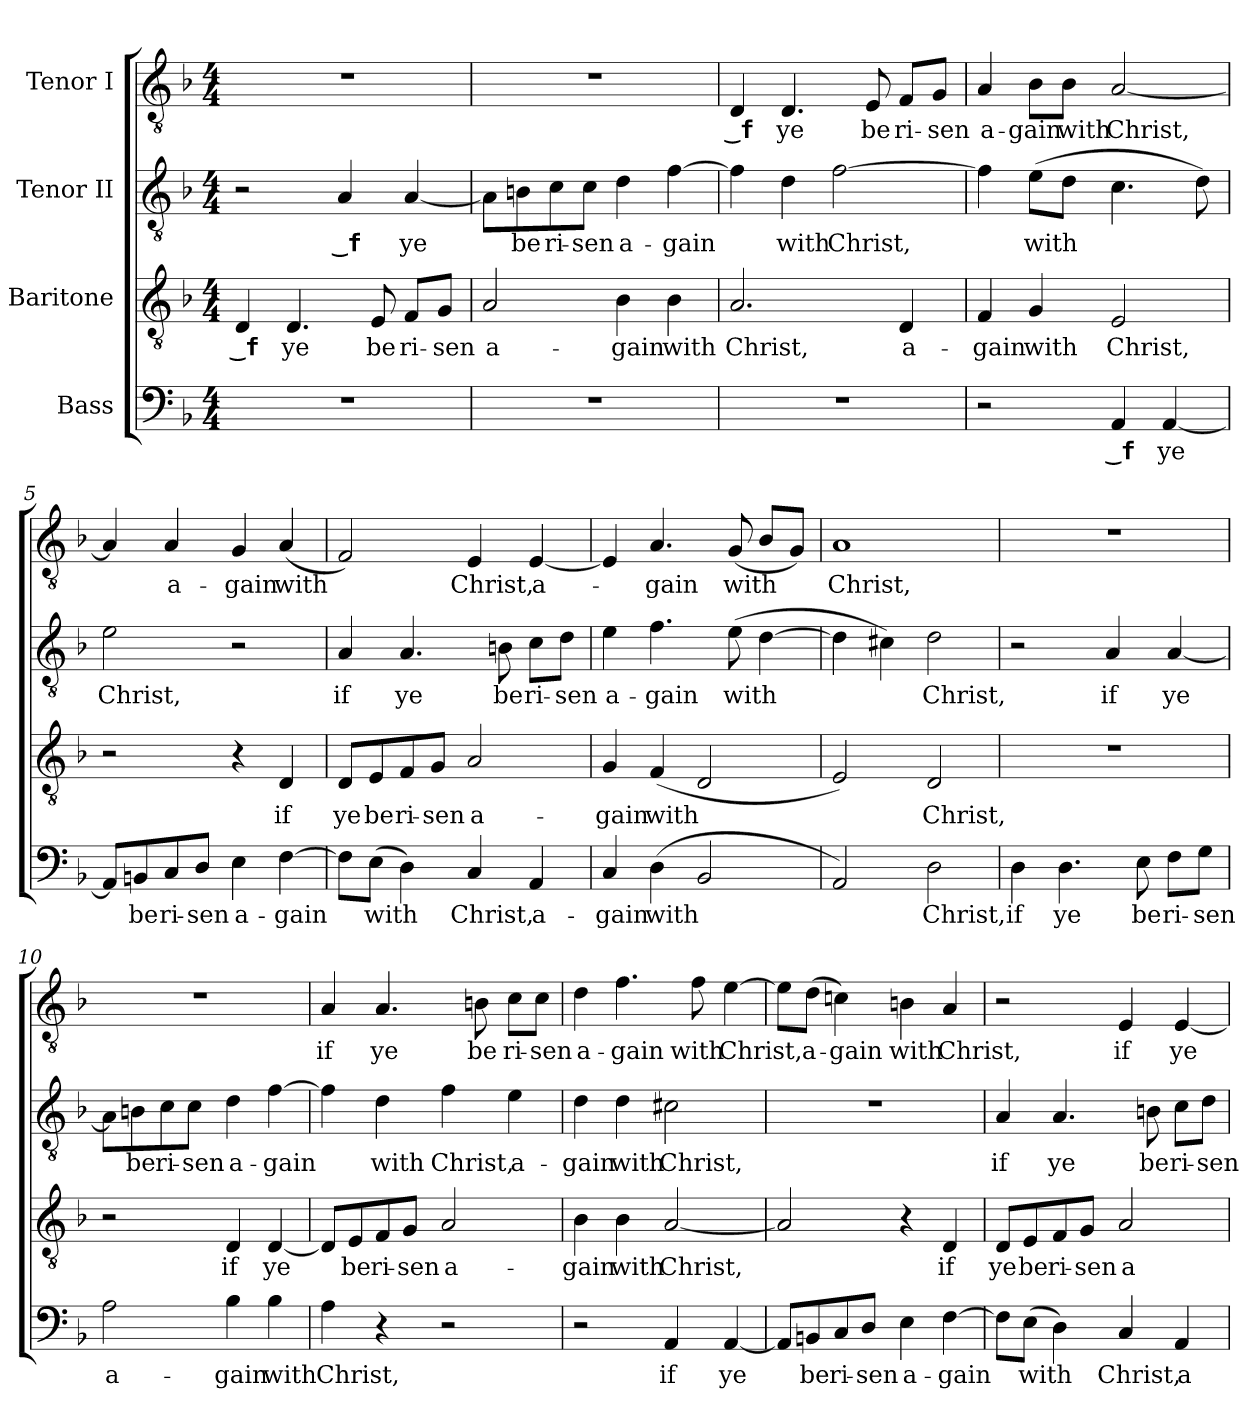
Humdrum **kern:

**kern	**text	**kern	**text	**kern	**text	**kern	**text
*part4	*part4	*part3	*part3	*part2	*part2	*part1	*part1
*staff4	*staff4	*staff3	*staff3	*staff2	*staff2	*staff1	*staff1
*I"Bass	*	*I"Baritone	*	*I"Tenor II	*	*I"Tenor I	*
*clefF4	*	*clefGv2	*	*clefGv2	*	*clefGv2	*
*k[b-]	*	*k[b-]	*	*k[b-]	*	*k[b-]	*
*F:	*	*F:	*	*F:	*	*F:	*
*M4/4	*	*M4/4	*	*M4/4	*	*M4/4	*
=1	=1	=1	=1	=1	=1	=1	=1
!	!	!	!LO:LY:b	!	!	!	!
1r	.	4D/	‿f	2r	.	1r	.
!	!	!	!LO:LY:b	!	!	!	!
.	.	4.D/	ye	.	.	.	.
!	!	!	!	!	!LO:LY:b	!	!
.	.	.	.	4A/	‿f	.	.
!	!	!	!LO:LY:b	!	!	!	!
.	.	8E/	be	.	.	.	.
!	!	!	!LO:LY:b	!	!LO:LY:b	!	!
.	.	8F/L	ri-	[4A/	ye	.	.
!	!	!	!LO:LY:b	!	!	!	!
.	.	8G/J	-sen	.	.	.	.
=2	=2	=2	=2	=2	=2	=2	=2
!	!	!	!LO:LY:b	!	!	!	!
1r	.	2A/	a-	8A\L]	.	1r	.
!	!	!	!	!	!LO:LY:b	!	!
.	.	.	.	8Bn\	be	.	.
!	!	!	!	!	!LO:LY:b	!	!
.	.	.	.	8c\	ri-	.	.
!	!	!	!	!	!LO:LY:b	!	!
.	.	.	.	8c\J	-sen	.	.
!	!	!	!LO:LY:b	!	!LO:LY:b	!	!
.	.	4B-i\	-gain	4d\	a-	.	.
!	!	!	!LO:LY:b	!	!LO:LY:b	!	!
.	.	4B-\	with	[4f\	-gain	.	.
=3	=3	=3	=3	=3	=3	=3	=3
!	!	!	!LO:LY:b	!	!	!	!LO:LY:b
1r	.	2.A/	Christ,	4f\]	.	4D/	‿f
!	!	!	!	!	!LO:LY:b	!	!LO:LY:b
.	.	.	.	4d\	with	4.D/	ye
!	!	!	!	!	!LO:LY:b	!	!
.	.	.	.	[2f\	Christ,	.	.
!	!	!	!	!	!	!	!LO:LY:b
.	.	.	.	.	.	8E/	be
!	!	!	!LO:LY:b	!	!	!	!LO:LY:b
.	.	4D/	a-	.	.	8F/L	ri-
!	!	!	!	!	!	!	!LO:LY:b
.	.	.	.	.	.	8G/J	-sen
=4	=4	=4	=4	=4	=4	=4	=4
!	!	!	!LO:LY:b	!	!	!	!LO:LY:b
2r	.	4F/	-gain	4f\]	.	4A/	a-
!	!	!	!LO:LY:b	!	!LO:LY:b	!	!LO:LY:b
.	.	4G/	with	(>8e\L	with	8B-\L	-gain
!	!	!	!	!	!	!	!LO:LY:b
.	.	.	.	8d\J	.	8B-\J	with
!	!LO:LY:b	!	!LO:LY:b	!	!	!	!LO:LY:b
4AA/	‿f	2E/	Christ,	4.c\	.	[2A/	Christ,
!	!LO:LY:b	!	!	!	!	!	!
[4AA/	ye	.	.	.	.	.	.
.	.	.	.	8d\)	.	.	.
!!LO:LB:g=z
=5	=5	=5	=5	=5	=5	=5	=5
!	!	!	!	!	!LO:LY:b	!	!
8AA/L]	.	2r	.	2e\	Christ,	4A/]	.
!	!LO:LY:b	!	!	!	!	!	!
8BBni/	be	.	.	.	.	.	.
!	!LO:LY:b	!	!	!	!	!	!LO:LY:b
8C/	ri-	.	.	.	.	4A/	a-
!	!LO:LY:b	!	!	!	!	!	!
8D/J	-sen	.	.	.	.	.	.
!	!LO:LY:b	!	!	!	!	!	!LO:LY:b
4E\	a-	4r	.	2r	.	4G/	-gain
!	!LO:LY:b	!	!LO:LY:b	!	!	!	!LO:LY:b
[4F\	-gain	4D/	if	.	.	(<4A/	with
=6	=6	=6	=6	=6	=6	=6	=6
!	!	!	!LO:LY:b	!	!LO:LY:b	!	!
8F\L]	.	8D/L	ye	4A/	if	2F/)	.
!	!LO:LY:b	!	!LO:LY:b	!	!	!	!
(>8E\J	with	8E/	be	.	.	.	.
!	!	!	!LO:LY:b	!	!LO:LY:b	!	!
4D\)	.	8F/	ri-	4.A/	ye	.	.
!	!	!	!LO:LY:b	!	!	!	!
.	.	8G/J	-sen	.	.	.	.
!	!LO:LY:b	!	!LO:LY:b	!	!	!	!LO:LY:b
4C/	Christ,	2A/	a-	.	.	4E/	Christ,
!	!	!	!	!	!LO:LY:b	!	!
.	.	.	.	8Bn\	be	.	.
!	!LO:LY:b	!	!	!	!LO:LY:b	!	!LO:LY:b
4AA/	a-	.	.	8c\L	ri-	[4E/	a-
!	!	!	!	!	!LO:LY:b	!	!
.	.	.	.	8d\J	-sen	.	.
=7	=7	=7	=7	=7	=7	=7	=7
!	!LO:LY:b	!	!LO:LY:b	!	!LO:LY:b	!	!
4C/	-gain	4G/	-gain	4e\	a-	4E/]	.
!	!LO:LY:b	!	!LO:LY:b	!	!LO:LY:b	!	!LO:LY:b
(>4D\	with	(<4F/	with	4.f\	-gain	4.A/	-gain
2BB-/	.	2D/	.	.	.	.	.
!	!	!	!	!	!LO:LY:b	!	!LO:LY:b
.	.	.	.	(>8e\	with	(<8G/	with
.	.	.	.	[4d\	.	8B-/L	.
.	.	.	.	.	.	8G/J)	.
=8	=8	=8	=8	=8	=8	=8	=8
!	!	!	!	!	!	!	!LO:LY:b
2AA/)	.	2E/)	.	4d\]	.	1A	Christ,
.	.	.	.	4c#X\)	.	.	.
!	!LO:LY:b	!	!LO:LY:b	!	!LO:LY:b	!	!
2D\	Christ,	2D/	Christ,	2d\	Christ,	.	.
=9	=9	=9	=9	=9	=9	=9	=9
!	!LO:LY:b	!	!	!	!	!	!
4D\	if	1r	.	2r	.	1r	.
!	!LO:LY:b	!	!	!	!	!	!
4.D\	ye	.	.	.	.	.	.
!	!	!	!	!	!LO:LY:b	!	!
.	.	.	.	4A/	if	.	.
!	!LO:LY:b	!	!	!	!	!	!
8E\	be	.	.	.	.	.	.
!	!LO:LY:b	!	!	!	!LO:LY:b	!	!
8F\L	ri-	.	.	[4A/	ye	.	.
!	!LO:LY:b	!	!	!	!	!	!
8G\J	-sen	.	.	.	.	.	.
!!LO:PB:g=z
=10	=10	=10	=10	=10	=10	=10	=10
!	!LO:LY:b	!	!	!	!	!	!
2A\	a-	2r	.	8A\L]	.	1r	.
!	!	!	!	!	!LO:LY:b	!	!
.	.	.	.	8Bn\	be	.	.
!	!	!	!	!	!LO:LY:b	!	!
.	.	.	.	8c\	ri-	.	.
!	!	!	!	!	!LO:LY:b	!	!
.	.	.	.	8c\J	-sen	.	.
!	!LO:LY:b	!	!LO:LY:b	!	!LO:LY:b	!	!
4B-\	-gain	4D/	if	4d\	a-	.	.
!	!LO:LY:b	!	!LO:LY:b	!	!LO:LY:b	!	!
4B-\	with	[4D/	ye	[4f\	-gain	.	.
=11	=11	=11	=11	=11	=11	=11	=11
!	!LO:LY:b	!	!	!	!	!	!LO:LY:b
4A\	Christ,	8D/L]	.	4f\]	.	4A/	if
!	!	!	!LO:LY:b	!	!	!	!
.	.	8E/	be	.	.	.	.
!	!	!	!LO:LY:b	!	!LO:LY:b	!	!LO:LY:b
4r	.	8F/	ri-	4d\	with	4.A/	ye
!	!	!	!LO:LY:b	!	!	!	!
.	.	8G/J	-sen	.	.	.	.
!	!	!	!LO:LY:b	!	!LO:LY:b	!	!
2r	.	2A/	a-	4f\	Christ,	.	.
!	!	!	!	!	!	!	!LO:LY:b
.	.	.	.	.	.	8Bni\	be
!	!	!	!	!	!LO:LY:b	!	!LO:LY:b
.	.	.	.	4e\	a-	8c\L	ri-
!	!	!	!	!	!	!	!LO:LY:b
.	.	.	.	.	.	8c\J	-sen
=12	=12	=12	=12	=12	=12	=12	=12
!	!	!	!LO:LY:b	!	!LO:LY:b	!	!LO:LY:b
2r	.	4B-\	-gain	4d\	-gain	4d\	a-
!	!	!	!LO:LY:b	!	!LO:LY:b	!	!LO:LY:b
.	.	4B-\	with	4d\	with	4.f\	-gain
!	!LO:LY:b	!	!LO:LY:b	!	!LO:LY:b	!	!
4AA/	if	[2A/	Christ,	2c#X\	Christ,	.	.
!	!	!	!	!	!	!	!LO:LY:b
.	.	.	.	.	.	8f\	with
!	!LO:LY:b	!	!	!	!	!	!LO:LY:b
[4AA/	ye	.	.	.	.	[4e\	Christ,
=13	=13	=13	=13	=13	=13	=13	=13
8AA/L]	.	2A/]	.	1r	.	8e\L]	.
!	!LO:LY:b	!	!	!	!	!	!LO:LY:b
8BBni/	be	.	.	.	.	(<8d\J	a-
!	!LO:LY:b	!	!	!	!	!	!LO:LY:b
8C/	ri-	.	.	.	.	4cni\)	-gain
!	!LO:LY:b	!	!	!	!	!	!
8D/J	-sen	.	.	.	.	.	.
!	!LO:LY:b	!	!	!	!	!	!LO:LY:b
4E\	a-	4r	.	.	.	4Bni\	with
!	!LO:LY:b	!	!LO:LY:b	!	!	!	!LO:LY:b
[4F\	-gain	4D/	if	.	.	4A/	Christ,
=14	=14	=14	=14	=14	=14	=14	=14
!	!	!	!LO:LY:b	!	!LO:LY:b	!	!
8F\L]	.	8D/L	ye	4A/	if	2r	.
!	!LO:LY:b	!	!LO:LY:b	!	!	!	!
(>8E\J	with	8E/	be	.	.	.	.
!	!	!	!LO:LY:b	!	!LO:LY:b	!	!
4D\)	.	8F/	ri-	4.A/	ye	.	.
!	!	!	!LO:LY:b	!	!	!	!
.	.	8G/J	-sen	.	.	.	.
!	!LO:LY:b	!	!LO:LY:b	!	!	!	!LO:LY:b
4C/	Christ,	2A/	a-	.	.	4E/	if
!	!	!	!	!	!LO:LY:b	!	!
.	.	.	.	8Bn\	be	.	.
!	!LO:LY:b	!	!	!	!LO:LY:b	!	!LO:LY:b
4AA/	a-	.	.	8c\L	ri-	[4E/	ye
!	!	!	!	!	!LO:LY:b	!	!
.	.	.	.	8d\J	-sen	.	.
=	=	=	=	=	=	=	=
*-	*-	*-	*-	*-	*-	*-	*-
